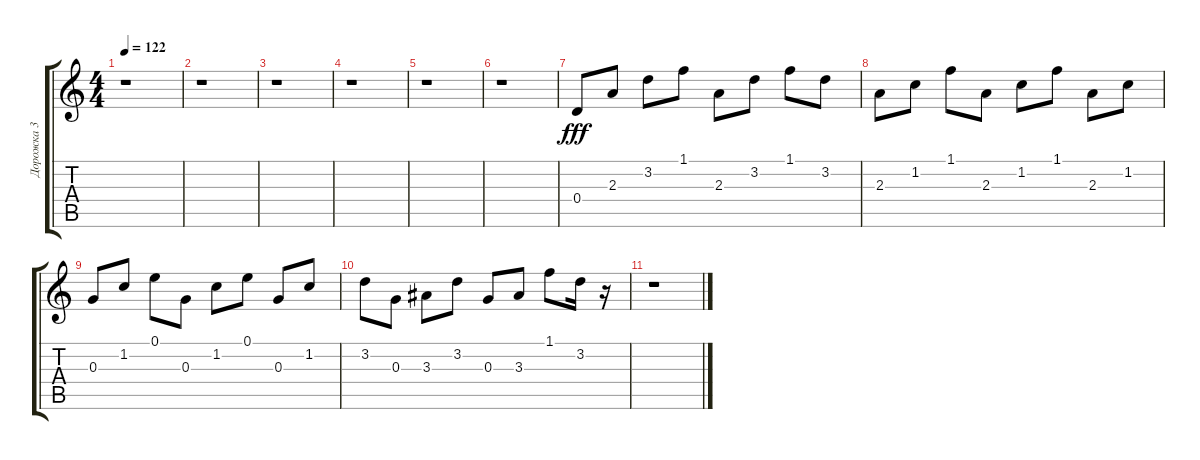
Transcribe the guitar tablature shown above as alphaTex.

\track ("Дорожка 3" "Дорожка 3") {instrument electricguitarjazz}
\staff {score tabs}
\tuning (E4 B3 G3 D3 A2 E2) {hide}
\ts (4 4)
\tempo 122
\clef g2
\ks c
r.1{dy fff} |
r.1 |
r.1 |
r.1 |
r.1 |
r.1 |
0.4.8 2.3.8 3.2.8 1.1.8 2.3.8 3.2.8 1.1.8 3.2.8 |
2.3.8 1.2.8 1.1.8 2.3.8 1.2.8 1.1.8 2.3.8 1.2.8 |
0.3.8 1.2.8 0.1.8 0.3.8 1.2.8 0.1.8 0.3.8 1.2.8 |
3.2.8 0.3.8 3.3.8 3.2.8 0.3.8 3.3.8 1.1.8 3.2.16 r.16 |
r.1
